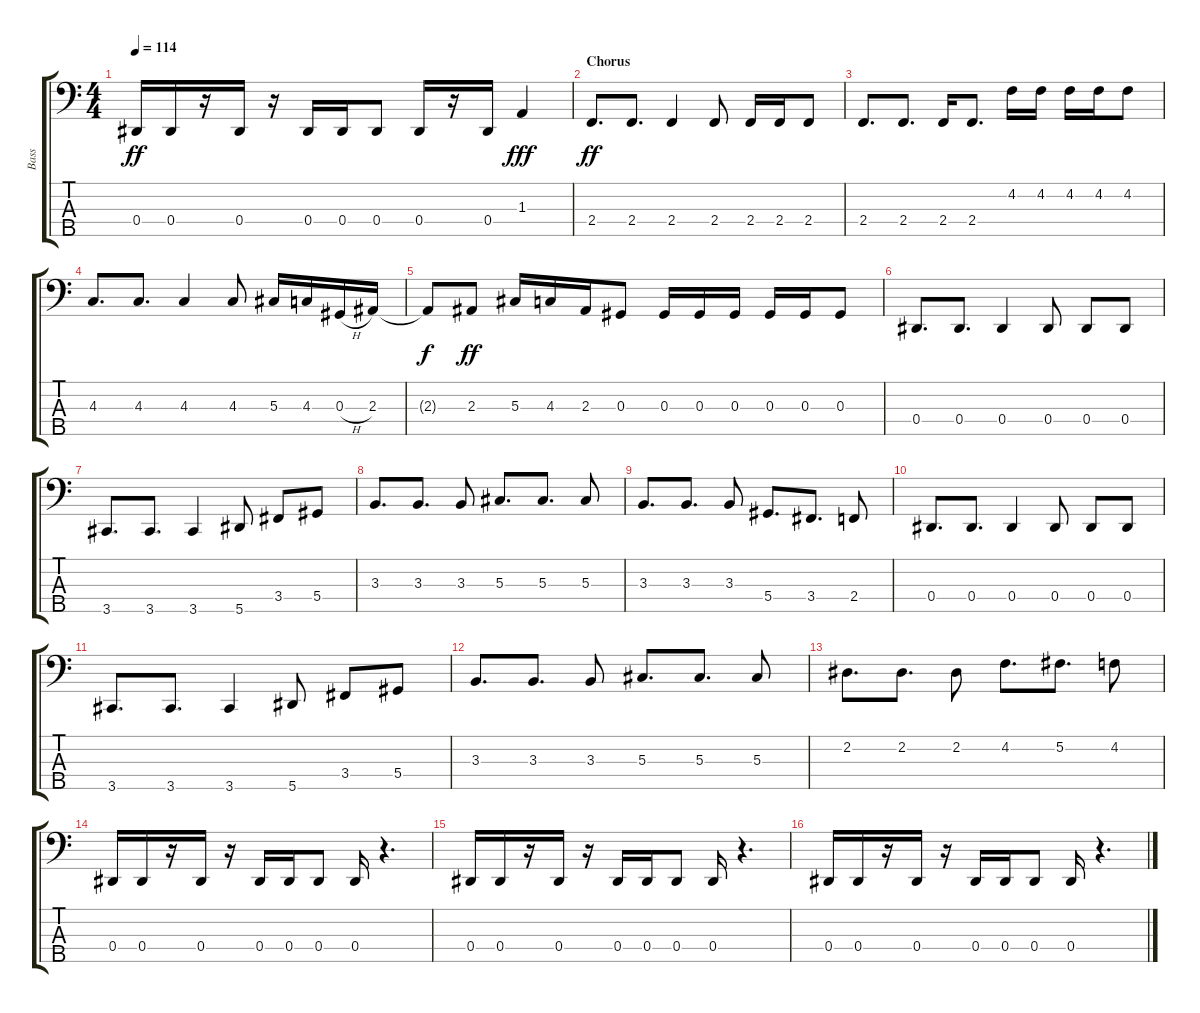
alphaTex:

\track ("Bass" "Bass") {instrument electricbasspick}
\staff {score tabs}
\tuning (Gb2 Db2 Ab1 Eb1 Bb0) {hide}
\ts (4 4)
\tempo 114
\clef f4
\ks c
0.4.16{dy ff} 0.4.16 r.16 0.4.16 r.16 0.4.16 0.4.16 0.4.8 0.4.16 r.16 0.4.16 1.3.4{dy fff} |
\section ("" "Chorus")
2.4.8{d dy ff} 2.4.8{d} 2.4.4 2.4.8 2.4.16 2.4.16 2.4.8 |
2.4.8{d} 2.4.8{d} 2.4.16 2.4.8{d} 4.2.16 4.2.16 4.2.16 4.2.16 4.2.8 |
4.3.8{d} 4.3.8{d} 4.3.4 4.3.8 5.3.16 4.3.16 0.3{h}.16 2.3.16 |
2.3{t}.8{dy f} 2.3.8{dy ff} 5.3.16 4.3.16 2.3.16 0.3.8 0.3.16 0.3.16 0.3.16 0.3.16 0.3.16 0.3.8 |
0.4.8{d} 0.4.8{d} 0.4.4 0.4.8 0.4.8 0.4.8 |
3.5.8{d} 3.5.8{d} 3.5.4 5.5.8 3.4.8 5.4.8 |
3.3.8{d} 3.3.8{d} 3.3.8 5.3.8{d} 5.3.8{d} 5.3.8 |
3.3.8{d} 3.3.8{d} 3.3.8 5.4.8{d} 3.4.8{d} 2.4.8 |
0.4.8{d} 0.4.8{d} 0.4.4 0.4.8 0.4.8 0.4.8 |
3.5.8{d} 3.5.8{d} 3.5.4 5.5.8 3.4.8 5.4.8 |
3.3.8{d} 3.3.8{d} 3.3.8 5.3.8{d} 5.3.8{d} 5.3.8 |
2.2.8{d} 2.2.8{d} 2.2.8 4.2.8{d} 5.2.8{d} 4.2.8 |
0.4.16 0.4.16 r.16 0.4.16 r.16 0.4.16 0.4.16 0.4.8 0.4.16 r.4{d} |
0.4.16 0.4.16 r.16 0.4.16 r.16 0.4.16 0.4.16 0.4.8 0.4.16 r.4{d} |
0.4.16 0.4.16 r.16 0.4.16 r.16 0.4.16 0.4.16 0.4.8 0.4.16 r.4{d}
